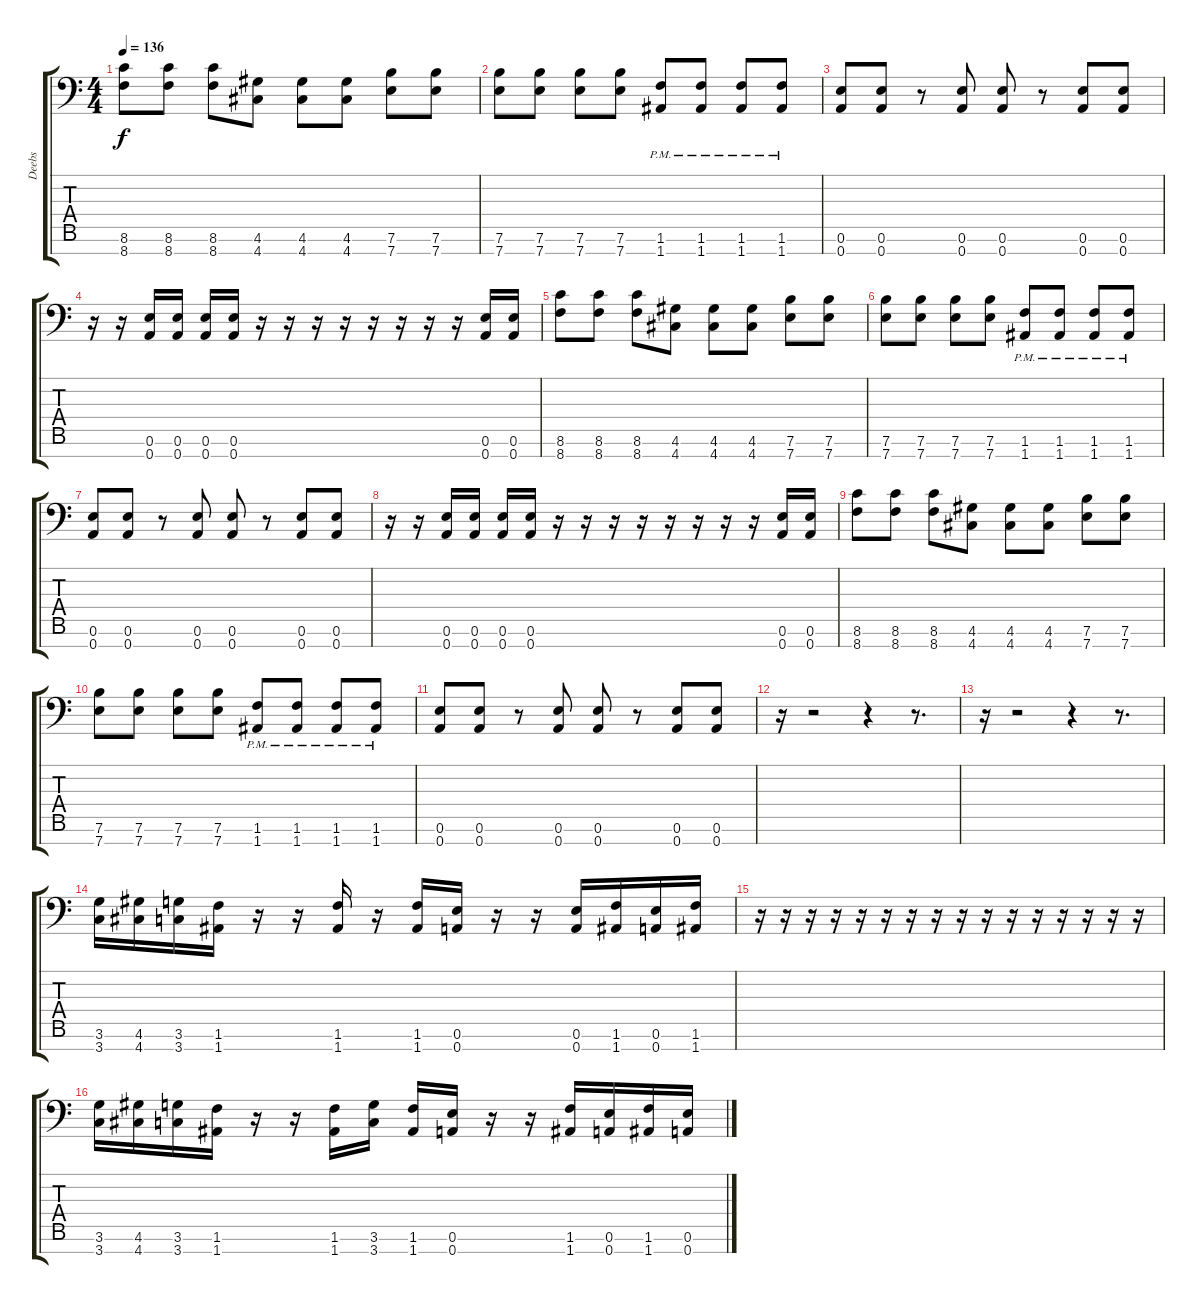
\track ("Deebs" "Deebs") {instrument distortionguitar}
\staff {score tabs}
\tuning (E4 B3 G3 D3 A2 E2 A1) {hide}
\ts (4 4)
\tempo 136
\clef f4
\ks c
(8.6 8.7).8{dy f} (8.6 8.7).8 (8.6 8.7).8 (4.6 4.7).8 (4.6 4.7).8 (4.6 4.7).8 (7.6 7.7).8 (7.6 7.7).8 |
(7.6 7.7).8 (7.6 7.7).8 (7.6 7.7).8 (7.6 7.7).8 (1.6{pm} 1.7{pm}).8 (1.6{pm} 1.7{pm}).8 (1.6{pm} 1.7{pm}).8 (1.6{pm} 1.7{pm}).8 |
(0.6 0.7).8 (0.6 0.7).8 r.8 (0.6 0.7).8 (0.6 0.7).8 r.8 (0.6 0.7).8 (0.6 0.7).8 |
r.16 r.16 (0.6 0.7).16 (0.6 0.7).16 (0.6 0.7).16 (0.6 0.7).16 r.16 r.16 r.16 r.16 r.16 r.16 r.16 r.16 (0.6 0.7).16 (0.6 0.7).16 |
(8.6 8.7).8 (8.6 8.7).8 (8.6 8.7).8 (4.6 4.7).8 (4.6 4.7).8 (4.6 4.7).8 (7.6 7.7).8 (7.6 7.7).8 |
(7.6 7.7).8 (7.6 7.7).8 (7.6 7.7).8 (7.6 7.7).8 (1.6{pm} 1.7{pm}).8 (1.6{pm} 1.7{pm}).8 (1.6{pm} 1.7{pm}).8 (1.6{pm} 1.7{pm}).8 |
(0.6 0.7).8 (0.6 0.7).8 r.8 (0.6 0.7).8 (0.6 0.7).8 r.8 (0.6 0.7).8 (0.6 0.7).8 |
r.16 r.16 (0.6 0.7).16 (0.6 0.7).16 (0.6 0.7).16 (0.6 0.7).16 r.16 r.16 r.16 r.16 r.16 r.16 r.16 r.16 (0.6 0.7).16 (0.6 0.7).16 |
(8.6 8.7).8 (8.6 8.7).8 (8.6 8.7).8 (4.6 4.7).8 (4.6 4.7).8 (4.6 4.7).8 (7.6 7.7).8 (7.6 7.7).8 |
(7.6 7.7).8 (7.6 7.7).8 (7.6 7.7).8 (7.6 7.7).8 (1.6{pm} 1.7{pm}).8 (1.6{pm} 1.7{pm}).8 (1.6{pm} 1.7{pm}).8 (1.6{pm} 1.7{pm}).8 |
(0.6 0.7).8 (0.6 0.7).8 r.8 (0.6 0.7).8 (0.6 0.7).8 r.8 (0.6 0.7).8 (0.6 0.7).8 |
r.16 r.2 r.4 r.8{d} |
r.16 r.2 r.4 r.8{d} |
(3.6 3.7).16 (4.6 4.7).16 (3.6 3.7).16 (1.6 1.7).16 r.16 r.16 (1.6 1.7).16 r.16 (1.6 1.7).16 (0.6 0.7).16 r.16 r.16 (0.6 0.7).16 (1.6 1.7).16 (0.6 0.7).16 (1.6 1.7).16 |
r.16 r.16 r.16 r.16 r.16 r.16 r.16 r.16 r.16 r.16 r.16 r.16 r.16 r.16 r.16 r.16 |
(3.6 3.7).16 (4.6 4.7).16 (3.6 3.7).16 (1.6 1.7).16 r.16 r.16 (1.6 1.7).16 (3.6 3.7).16 (1.6 1.7).16 (0.6 0.7).16 r.16 r.16 (1.6 1.7).16 (0.6 0.7).16 (1.6 1.7).16 (0.6 0.7).16
